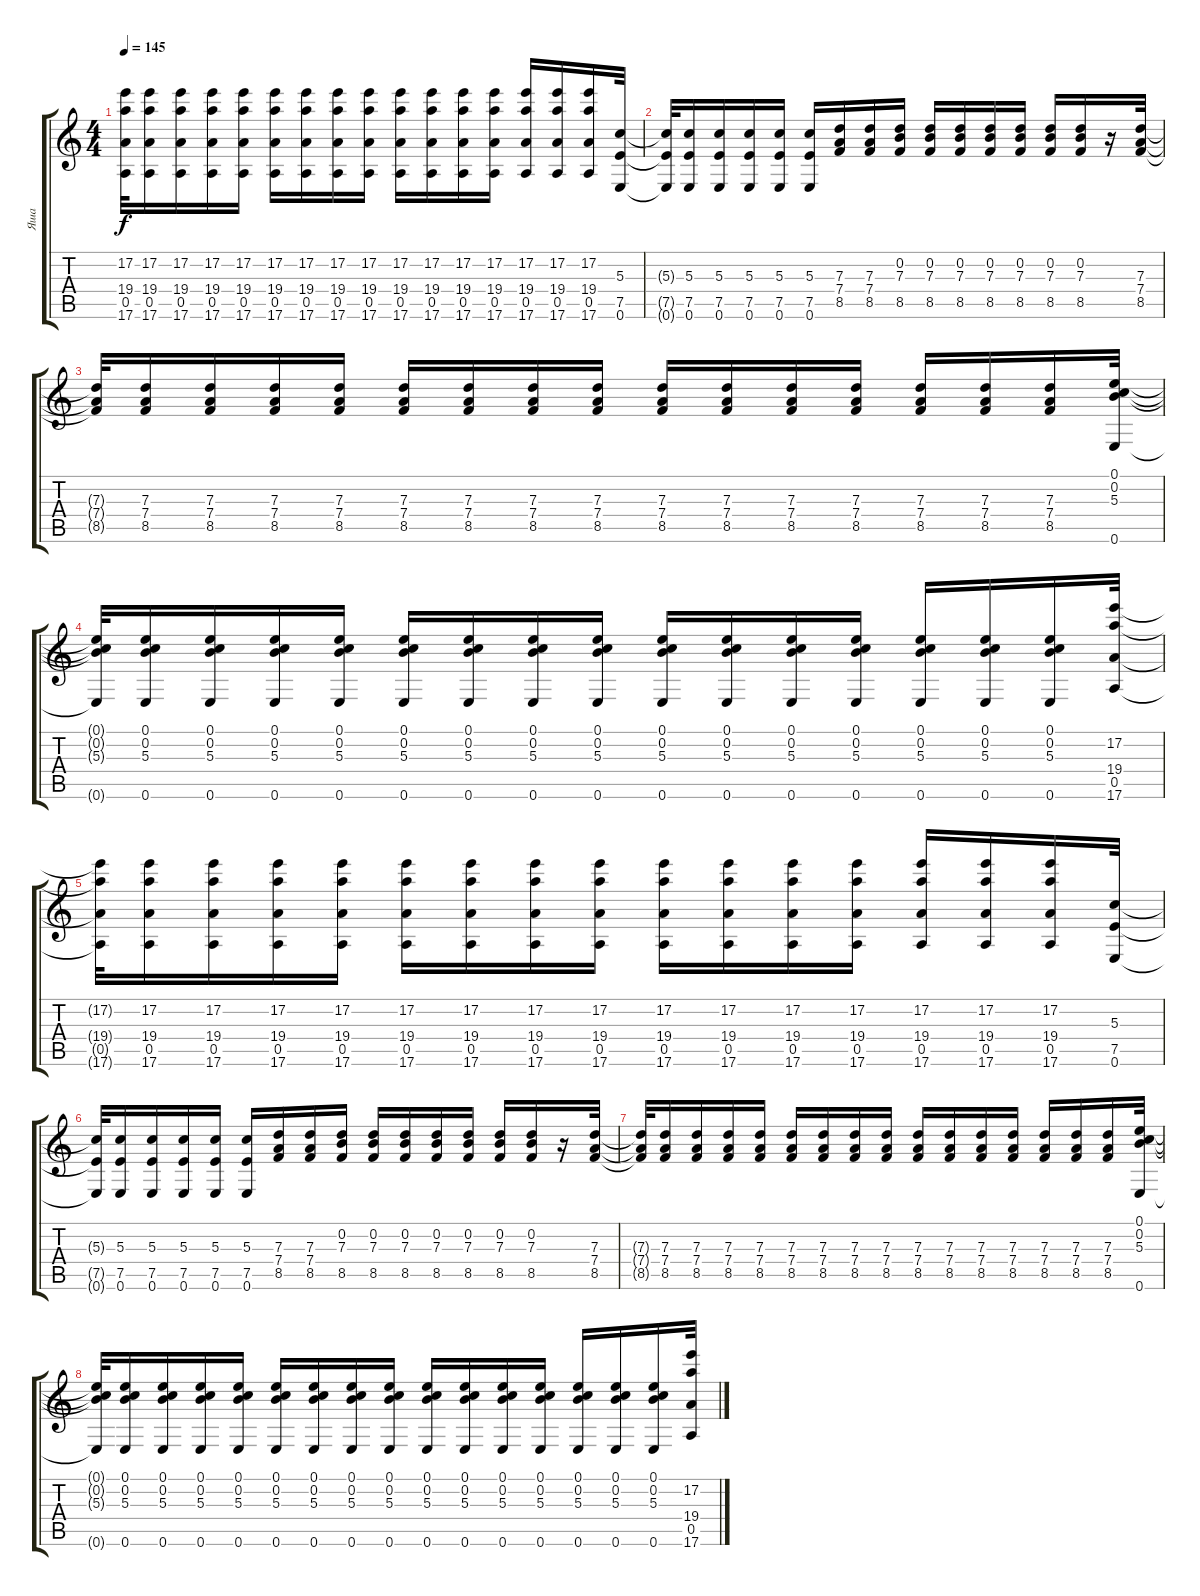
\track ("Яша" "Яша") {instrument overdrivenguitar}
\staff {score tabs}
\tuning (E4 B3 G3 D3 A2 E2) {hide}
\ts (4 4)
\tempo 145
\clef g2
\ks c
(17.2{t} 19.4{t} 0.5{t} 17.6{t}).32{dy f} (17.2 19.4 0.5 17.6).16 (17.2 19.4 0.5 17.6).16 (17.2 19.4 0.5 17.6).16 (17.2 19.4 0.5 17.6).16 (17.2 19.4 0.5 17.6).16 (17.2 19.4 0.5 17.6).16 (17.2 19.4 0.5 17.6).16 (17.2 19.4 0.5 17.6).16 (17.2 19.4 0.5 17.6).16 (17.2 19.4 0.5 17.6).16 (17.2 19.4 0.5 17.6).16 (17.2 19.4 0.5 17.6).16 (17.2 19.4 0.5 17.6).16 (17.2 19.4 0.5 17.6).16 (17.2 19.4 0.5 17.6).16 (5.3 7.5 0.6).32 |
(5.3{t} 7.5{t} 0.6{t}).32 (5.3 7.5 0.6).16 (5.3 7.5 0.6).16 (5.3 7.5 0.6).16 (5.3 7.5 0.6).16 (5.3 7.5 0.6).16 (7.3 7.4 8.5).16 (7.3 7.4 8.5).16 (0.2 7.3 8.5).16 (0.2 7.3 8.5).16 (0.2 7.3 8.5).16 (0.2 7.3 8.5).16 (0.2 7.3 8.5).16 (0.2 7.3 8.5).16 (0.2 7.3 8.5).16 r.16 (7.3 7.4 8.5).32 |
(7.3{t} 7.4{t} 8.5{t}).32 (7.3 7.4 8.5).16 (7.3 7.4 8.5).16 (7.3 7.4 8.5).16 (7.3 7.4 8.5).16 (7.3 7.4 8.5).16 (7.3 7.4 8.5).16 (7.3 7.4 8.5).16 (7.3 7.4 8.5).16 (7.3 7.4 8.5).16 (7.3 7.4 8.5).16 (7.3 7.4 8.5).16 (7.3 7.4 8.5).16 (7.3 7.4 8.5).16 (7.3 7.4 8.5).16 (7.3 7.4 8.5).16 (0.1 0.2 5.3 0.6).32 |
(0.1{t} 0.2{t} 5.3{t} 0.6{t}).32 (0.1 0.2 5.3 0.6).16 (0.1 0.2 5.3 0.6).16 (0.1 0.2 5.3 0.6).16 (0.1 0.2 5.3 0.6).16 (0.1 0.2 5.3 0.6).16 (0.1 0.2 5.3 0.6).16 (0.1 0.2 5.3 0.6).16 (0.1 0.2 5.3 0.6).16 (0.1 0.2 5.3 0.6).16 (0.1 0.2 5.3 0.6).16 (0.1 0.2 5.3 0.6).16 (0.1 0.2 5.3 0.6).16 (0.1 0.2 5.3 0.6).16 (0.1 0.2 5.3 0.6).16 (0.1 0.2 5.3 0.6).16 (17.2 19.4 0.5 17.6).32 |
(17.2{t} 19.4{t} 0.5{t} 17.6{t}).32 (17.2 19.4 0.5 17.6).16 (17.2 19.4 0.5 17.6).16 (17.2 19.4 0.5 17.6).16 (17.2 19.4 0.5 17.6).16 (17.2 19.4 0.5 17.6).16 (17.2 19.4 0.5 17.6).16 (17.2 19.4 0.5 17.6).16 (17.2 19.4 0.5 17.6).16 (17.2 19.4 0.5 17.6).16 (17.2 19.4 0.5 17.6).16 (17.2 19.4 0.5 17.6).16 (17.2 19.4 0.5 17.6).16 (17.2 19.4 0.5 17.6).16 (17.2 19.4 0.5 17.6).16 (17.2 19.4 0.5 17.6).16 (5.3 7.5 0.6).32 |
(5.3{t} 7.5{t} 0.6{t}).32 (5.3 7.5 0.6).16 (5.3 7.5 0.6).16 (5.3 7.5 0.6).16 (5.3 7.5 0.6).16 (5.3 7.5 0.6).16 (7.3 7.4 8.5).16 (7.3 7.4 8.5).16 (0.2 7.3 8.5).16 (0.2 7.3 8.5).16 (0.2 7.3 8.5).16 (0.2 7.3 8.5).16 (0.2 7.3 8.5).16 (0.2 7.3 8.5).16 (0.2 7.3 8.5).16 r.16 (7.3 7.4 8.5).32 |
(7.3{t} 7.4{t} 8.5{t}).32 (7.3 7.4 8.5).16 (7.3 7.4 8.5).16 (7.3 7.4 8.5).16 (7.3 7.4 8.5).16 (7.3 7.4 8.5).16 (7.3 7.4 8.5).16 (7.3 7.4 8.5).16 (7.3 7.4 8.5).16 (7.3 7.4 8.5).16 (7.3 7.4 8.5).16 (7.3 7.4 8.5).16 (7.3 7.4 8.5).16 (7.3 7.4 8.5).16 (7.3 7.4 8.5).16 (7.3 7.4 8.5).16 (0.1 0.2 5.3 0.6).32 |
(0.1{t} 0.2{t} 5.3{t} 0.6{t}).32 (0.1 0.2 5.3 0.6).16 (0.1 0.2 5.3 0.6).16 (0.1 0.2 5.3 0.6).16 (0.1 0.2 5.3 0.6).16 (0.1 0.2 5.3 0.6).16 (0.1 0.2 5.3 0.6).16 (0.1 0.2 5.3 0.6).16 (0.1 0.2 5.3 0.6).16 (0.1 0.2 5.3 0.6).16 (0.1 0.2 5.3 0.6).16 (0.1 0.2 5.3 0.6).16 (0.1 0.2 5.3 0.6).16 (0.1 0.2 5.3 0.6).16 (0.1 0.2 5.3 0.6).16 (0.1 0.2 5.3 0.6).16 (17.2 19.4 0.5 17.6).32
